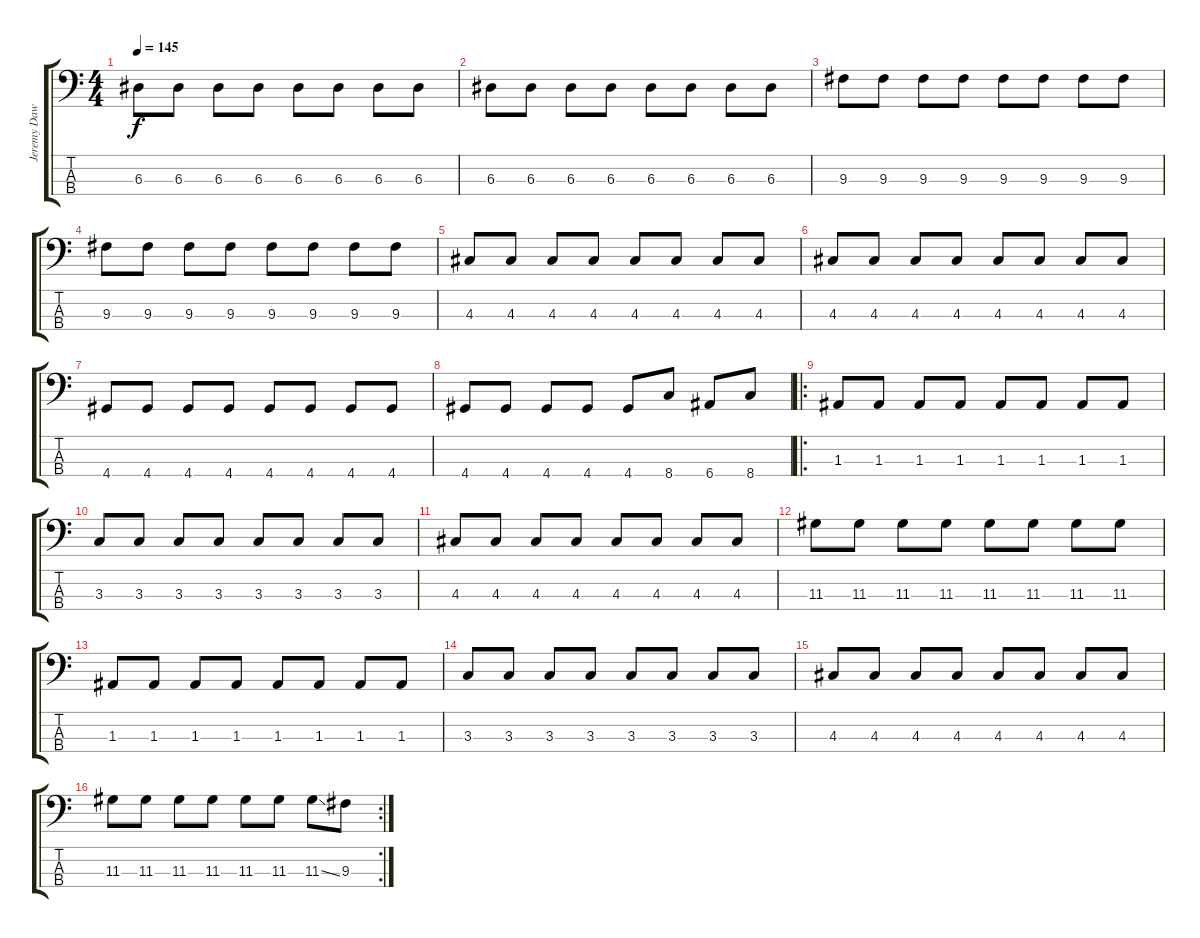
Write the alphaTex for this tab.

\track ("Jeremy Dawson (Bass)" "Jeremy Daw") {instrument synthbass2}
\staff {score tabs}
\tuning (G2 D2 A1 E1) {hide}
\ts (4 4)
\tempo 145
\clef f4
\ks c
6.3.8{dy f} 6.3.8 6.3.8 6.3.8 6.3.8 6.3.8 6.3.8 6.3.8 |
6.3.8 6.3.8 6.3.8 6.3.8 6.3.8 6.3.8 6.3.8 6.3.8 |
9.3.8 9.3.8 9.3.8 9.3.8 9.3.8 9.3.8 9.3.8 9.3.8 |
9.3.8 9.3.8 9.3.8 9.3.8 9.3.8 9.3.8 9.3.8 9.3.8 |
4.3.8 4.3.8 4.3.8 4.3.8 4.3.8 4.3.8 4.3.8 4.3.8 |
4.3.8 4.3.8 4.3.8 4.3.8 4.3.8 4.3.8 4.3.8 4.3.8 |
4.4.8 4.4.8 4.4.8 4.4.8 4.4.8 4.4.8 4.4.8 4.4.8 |
4.4.8 4.4.8 4.4.8 4.4.8 4.4.8 8.4.8 6.4.8 8.4.8 |
\ro
1.3.8 1.3.8 1.3.8 1.3.8 1.3.8 1.3.8 1.3.8 1.3.8 |
3.3.8 3.3.8 3.3.8 3.3.8 3.3.8 3.3.8 3.3.8 3.3.8 |
4.3.8 4.3.8 4.3.8 4.3.8 4.3.8 4.3.8 4.3.8 4.3.8 |
11.3.8 11.3.8 11.3.8 11.3.8 11.3.8 11.3.8 11.3.8 11.3.8 |
1.3.8 1.3.8 1.3.8 1.3.8 1.3.8 1.3.8 1.3.8 1.3.8 |
3.3.8 3.3.8 3.3.8 3.3.8 3.3.8 3.3.8 3.3.8 3.3.8 |
4.3.8 4.3.8 4.3.8 4.3.8 4.3.8 4.3.8 4.3.8 4.3.8 |
\rc 2
11.3.8 11.3.8 11.3.8 11.3.8 11.3.8 11.3.8 11.3{ss}.8 9.3.8
